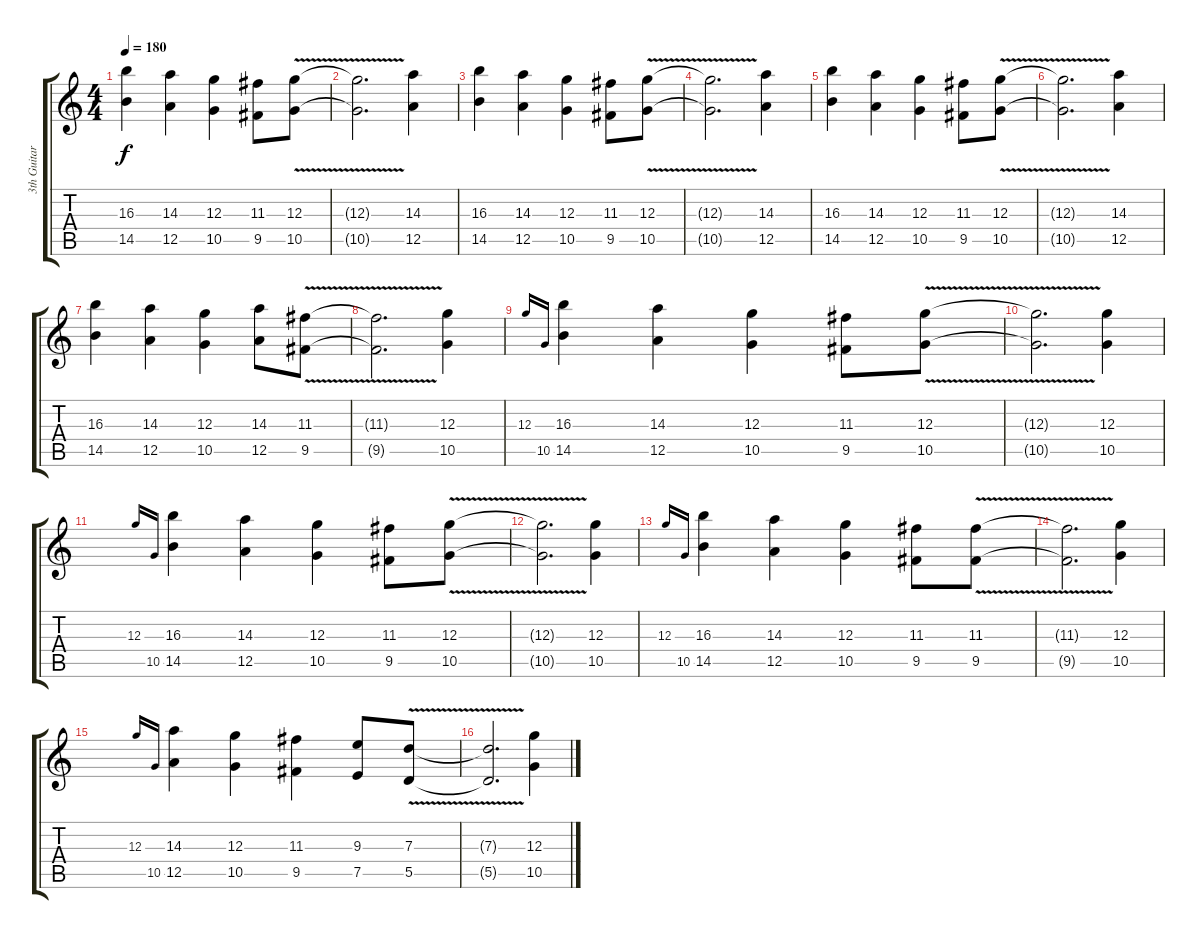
\track ("3th Guitar Live Guitar" "3th Guitar") {instrument overdrivenguitar}
\staff {score tabs}
\tuning (E4 B3 G3 D3 A2 E2) {hide}
\ts (4 4)
\tempo 180
\clef g2
\ks c
(16.3 14.5).4{dy f} (14.3 12.5).4 (12.3 10.5).4 (11.3 9.5).8 (12.3{v} 10.5{v}).8 |
(12.3{t} 10.5{t}).2{d} (14.3 12.5).4 |
(16.3 14.5).4 (14.3 12.5).4 (12.3 10.5).4 (11.3 9.5).8 (12.3{v} 10.5{v}).8 |
(12.3{t} 10.5{t}).2{d} (14.3 12.5).4 |
(16.3 14.5).4 (14.3 12.5).4 (12.3 10.5).4 (11.3 9.5).8 (12.3{v} 10.5{v}).8 |
(12.3{t} 10.5{t}).2{d} (14.3 12.5).4 |
(16.3 14.5).4 (14.3 12.5).4 (12.3 10.5).4 (14.3 12.5).8 (11.3{v} 9.5{v}).8 |
(11.3{t} 9.5{t}).2{d} (12.3 10.5).4 |
12.3.16{gr onbeat} 10.5.16{gr onbeat} (16.3 14.5).4 (14.3 12.5).4 (12.3 10.5).4 (11.3 9.5).8 (12.3{v} 10.5{v}).8 |
(12.3{t} 10.5{t}).2{d} (12.3 10.5).4 |
12.3.16{gr onbeat} 10.5.16{gr onbeat} (16.3 14.5).4 (14.3 12.5).4 (12.3 10.5).4 (11.3 9.5).8 (12.3{v} 10.5{v}).8 |
(12.3{t} 10.5{t}).2{d} (12.3 10.5).4 |
12.3.16{gr onbeat} 10.5.16{gr onbeat} (16.3 14.5).4 (14.3 12.5).4 (12.3 10.5).4 (11.3 9.5).8 (11.3{v} 9.5{v}).8 |
(11.3{t} 9.5{t}).2{d} (12.3 10.5).4 |
12.3.16{gr onbeat} 10.5.16{gr onbeat} (14.3 12.5).4 (12.3 10.5).4 (11.3 9.5).4 (9.3 7.5).8 (7.3{v} 5.5{v}).8 |
(7.3{t} 5.5{t}).2{d} (12.3 10.5).4
